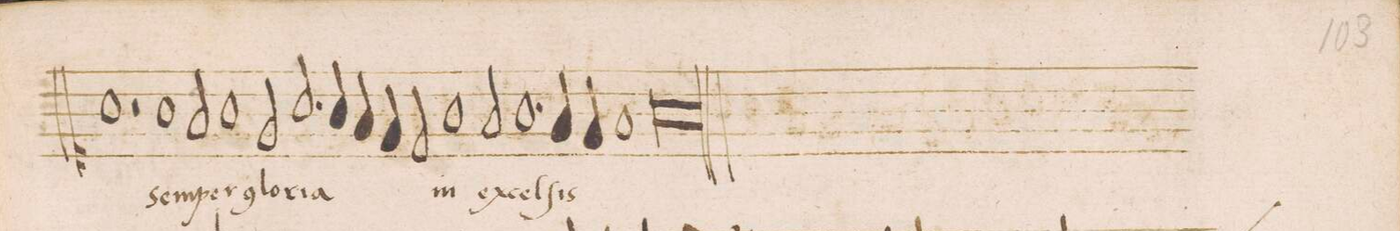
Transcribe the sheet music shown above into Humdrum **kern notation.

**kern	**text
*I"DISCANTVS	*
*clefC1	*
*k[]	*
*met(C|)	*
*M2/1	*
1a	-lis
=31-	=31-
2r	.
1g	sem-
2f/	-per
=32-	=32-
1g	glo-
2e/	-ri-
2.a/	-a
=33-	=33-
4g/	.
4f/	.
4e/	.
2d/	.
1g/	in
=34-	=34-
2f/	ex-
1.g	-cel-
=35-	=35-
4f/	.
4e/	.
1f	.
=36-	=36-
0gl	-ſis
==	==
*-	*-
